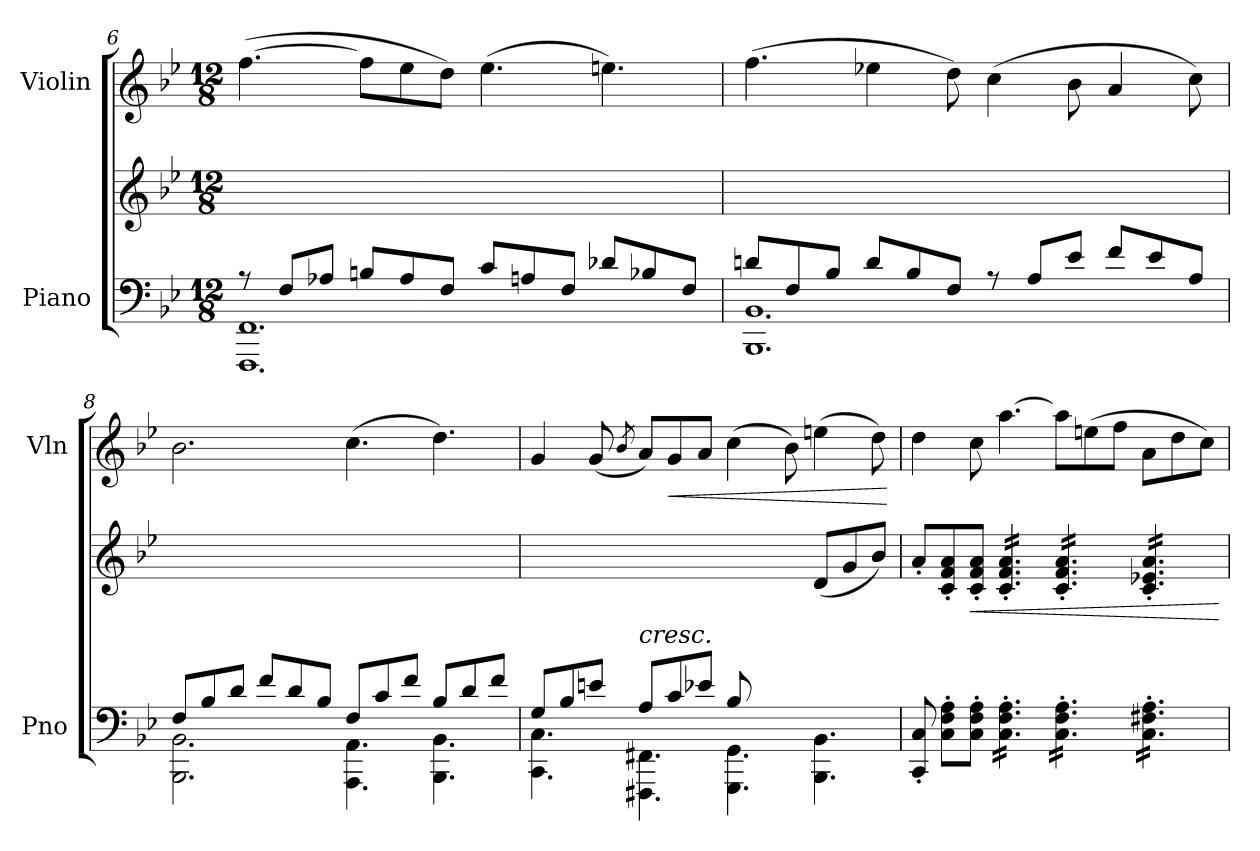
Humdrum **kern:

**kern	**kern	**dynam	**kern	**dynam
*part2	*part2	*part2	*part1	*part1
*staff3	*staff2	*staff2/3	*staff1	*staff1
*I"Piano	*	*	*I"Violin	*
*I'Pno	*	*	*I'Vln	*
*clefF4	*clefG2	*	*clefG2	*
*k[b-e-]	*k[b-e-]	*	*k[b-e-]	*
*M12/8	*M12/8	*	*M12/8	*
=6	=6	=6	=6	=6
*^	*	*	*	*
8r	1.FFF 1.FF	1.ryy	.	(>[4.ff\	.
8F/L	.	.	.	.	.
8A-X/J	.	.	.	.	.
8Bn/L	.	.	.	8ff\L]	.
8A-/	.	.	.	8ee-\	.
8F/J	.	.	.	8dd\J)	.
8c/L	.	.	.	(>4.ee-\	.
8An/	.	.	.	.	.
8F/J	.	.	.	.	.
8d-X/L	.	.	.	4.een\)	.
8B-X/	.	.	.	.	.
8F/J	.	.	.	.	.
!!LO:PB:g=z
=7	=7	=7	=7	=7	=7
8dn/L	1.BBB- 1.BB-	1.ryy	.	(>4.ff\	.
8F/	.	.	.	.	.
8B-/J	.	.	.	.	.
8d/L	.	.	.	4ee-X\	.
8B-/	.	.	.	.	.
8F/J	.	.	.	8dd\)	.
8r	.	.	.	(>4cc\	.
8A/L	.	.	.	.	.
8e-/J	.	.	.	8b-\	.
8f/L	.	.	.	4a/	.
8e-/	.	.	.	.	.
8A/J	.	.	.	8cc\)	.
=8	=8	=8	=8	=8	=8
8F/L	2.BBB-\ 2.BB-\	1.ryy	.	2.b-\	.
8B-/	.	.	.	.	.
8d/J	.	.	.	.	.
8f/L	.	.	.	.	.
8d/	.	.	.	.	.
8B-/J	.	.	.	.	.
8F/L	4.AAA\ 4.AA\	.	.	(>4.cc\	.
8c/	.	.	.	.	.
8f/J	.	.	.	.	.
8B-/L	4.BBB-\ 4.BB-\	.	.	4.dd\)	.
8d/	.	.	.	.	.
8f/J	.	.	.	.	.
!!LO:LB:g=z
=9	=9	=9	=9	=9	=9
*	*^	*	*	*	*
2.ryy	8G/L	4.CC\ 4.C\	8ryy	.	4g/	.
.	8B-/	.	8ryy	.	.	.
.	8en/J	.	8ryy	.	(<8g/	.
.	.	.	.	.	8qb-/	.
!	!	!	!LO:TX:b:i:t=cresc.	!	!	!
.	8A/L	4.FFF#X\ 4.FF#X\	8ryy	.	8a/L)	.
!	!	!	!	!	!	!LO:HP:b
.	8c/	.	8ryy	.	8g/	<
.	8e-X/J	.	8ryy	.	8a/J	.
(>8B-/L	8rGGyy	4.GGG\ 4.GG\	8ryy	.	(>4cc\	.
2ryy	8ryy	.	8d\	.	.	.
.	2ryy	.	8g\J)	.	8b-\)	.
.	.	4.BBB-\ 4.BB-\	(<8d/L	.	(>4een\	.
.	.	.	8g/	.	.	.
8ryy	.	.	8b-/J)	.	8dd\)	.
*v	*v	*v	*	*	*	*
.	.	.	.	[
=10	=10	=10	=10	=10
8CC/' 8C/'	8a'/L	.	4dd\	.
8C\' 8F\' 8A\'L	8c/' 8f/' 8a/'	.	.	.
!	!	!LO:HP:b	!	!
8C\' 8F\' 8A\'J	8c/' 8f/' 8a/'J	<	8cc\	.
*tremolo	*	*	*	*
*	*tremolo	*	*	*
16C\' 16F\' 16A\'LL	16c/' 16f/' 16a/'LL	.	[4.aa\	.
16C\' 16F\' 16A\'	16c/' 16f/' 16a/'	.	.	.
16C\' 16F\' 16A\'	16c/' 16f/' 16a/'	.	.	.
16C\' 16F\' 16A\'	16c/' 16f/' 16a/'	.	.	.
16C\' 16F\' 16A\'	16c/' 16f/' 16a/'	.	.	.
16C\' 16F\' 16A\'JJ	16c/' 16f/' 16a/'JJ	.	.	.
16C\' 16F\' 16A\'LL	16c/' 16f/' 16a/'LL	.	8aa\L]	.
16C\' 16F\' 16A\'	16c/' 16f/' 16a/'	.	.	.
16C\' 16F\' 16A\'	16c/' 16f/' 16a/'	.	(>8een\	.
16C\' 16F\' 16A\'	16c/' 16f/' 16a/'	.	.	.
16C\' 16F\' 16A\'	16c/' 16f/' 16a/'	.	8ff\J	.
16C\' 16F\' 16A\'JJ	16c/' 16f/' 16a/'JJ	.	.	.
16C\' 16F#X\' 16A\'LL	16c/' 16e-X/' 16a/'LL	.	8a\L	.
16C\' 16F#X\' 16A\'	16c/' 16e-X/' 16a/'	.	.	.
16C\' 16F#X\' 16A\'	16c/' 16e-X/' 16a/'	.	8dd\	.
16C\' 16F#X\' 16A\'	16c/' 16e-X/' 16a/'	.	.	.
16C\' 16F#X\' 16A\'	16c/' 16e-X/' 16a/'	.	8cc\J)	.
16C\' 16F#X\' 16A\'JJ	16c/' 16e-X/' 16a/'JJ	.	.	.
*	*Xtremolo	*	*	*
*Xtremolo	*	*	*	*
.	.	[	.	.
=	=	=	=	=
*-	*-	*-	*-	*-
